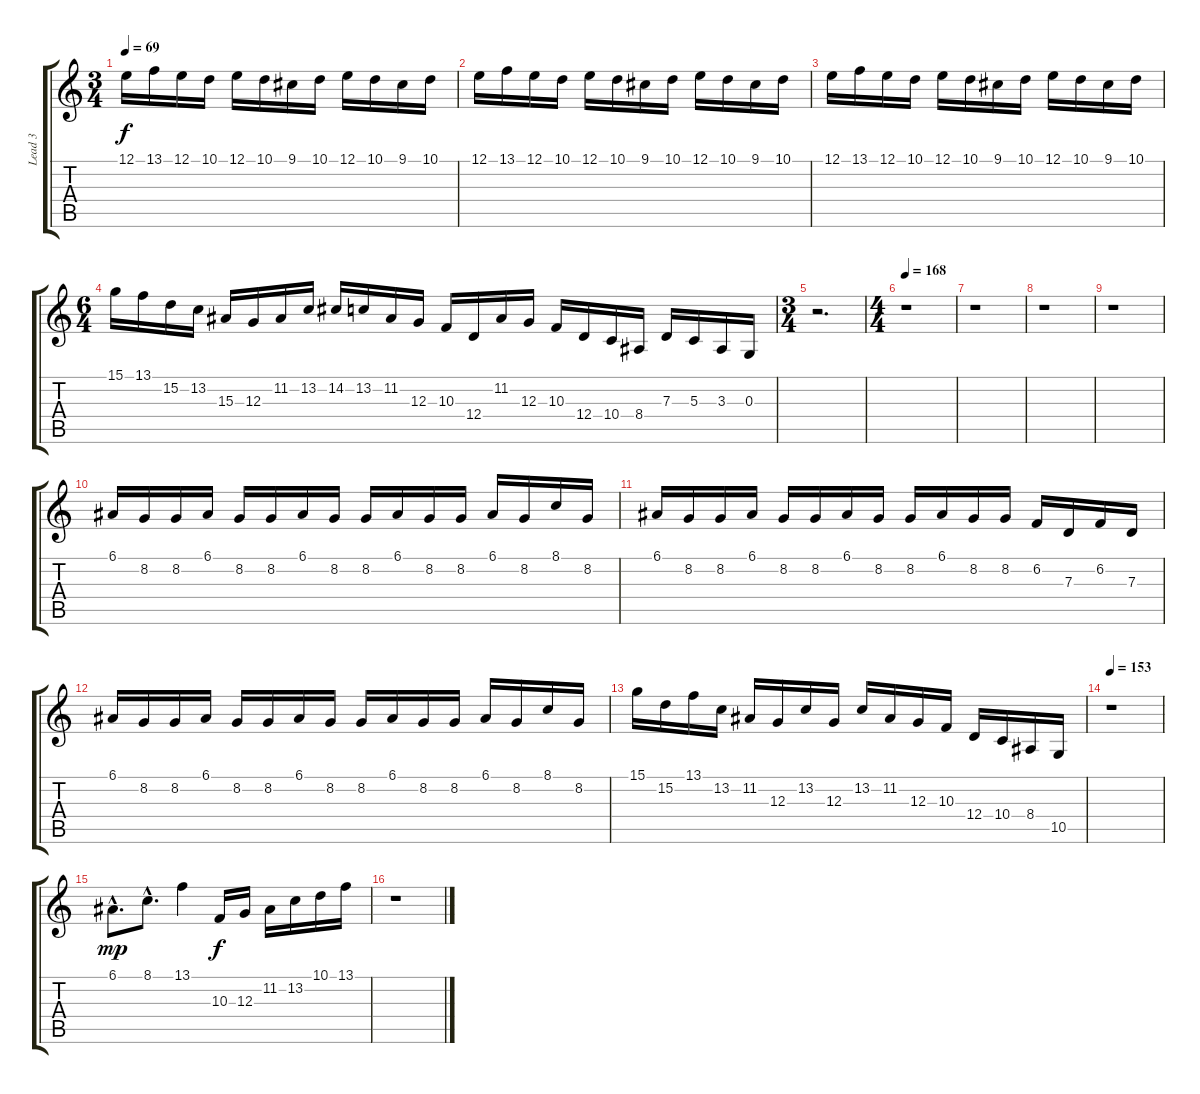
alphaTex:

\track ("Lead 3" "Lead 3") {instrument lead8bassandlead}
\staff {score tabs}
\tuning (E4 B3 G3 D3 A2 E2) {hide}
\ts (3 4)
\tempo 69
\clef g2
\ks c
12.1.16{dy f instrument lead8bassandlead} 13.1.16 12.1.16 10.1.16 12.1.16 10.1.16 9.1.16 10.1.16 12.1.16 10.1.16 9.1.16 10.1.16 |
12.1.16 13.1.16 12.1.16 10.1.16 12.1.16 10.1.16 9.1.16 10.1.16 12.1.16 10.1.16 9.1.16 10.1.16 |
12.1.16 13.1.16 12.1.16 10.1.16 12.1.16 10.1.16 9.1.16 10.1.16 12.1.16 10.1.16 9.1.16 10.1.16 |
\ts (6 4)
15.1.16 13.1.16 15.2.16 13.2.16 15.3.16 12.3.16 11.2.16 13.2.16 14.2.16 13.2.16 11.2.16 12.3.16 10.3.16 12.4.16 11.2.16 12.3.16 10.3.16 12.4.16 10.4.16 8.4.16 7.3.16 5.3.16 3.3.16 0.3.16 |
\ts (3 4)
r.2{d} |
\ts (4 4)
\tempo 168
r.1 |
r.1 |
r.1 |
r.1 |
6.1.16{balance 16} 8.2.16 8.2.16 6.1.16 8.2.16 8.2.16 6.1.16 8.2.16 8.2.16 6.1.16 8.2.16 8.2.16 6.1.16 8.2.16 8.1.16 8.2.16 |
6.1.16 8.2.16 8.2.16 6.1.16 8.2.16 8.2.16 6.1.16 8.2.16 8.2.16 6.1.16 8.2.16 8.2.16 6.2.16 7.3.16 6.2.16 7.3.16 |
6.1.16 8.2.16 8.2.16 6.1.16 8.2.16 8.2.16 6.1.16 8.2.16 8.2.16 6.1.16 8.2.16 8.2.16 6.1.16 8.2.16 8.1.16 8.2.16 |
15.1.16 15.2.16 13.1.16 13.2.16 11.2.16 12.3.16 13.2.16 12.3.16 13.2.16 11.2.16 12.3.16 10.3.16 12.4.16 10.4.16 8.4.16 10.5.16 |
\tempo 153
r.1 |
6.1{hac}.8{d dy mp} 8.1{hac}.8{d} 13.1.4 10.3.16{dy f} 12.3.16 11.2.16 13.2.16 10.1.16 13.1.16 |
r.1
